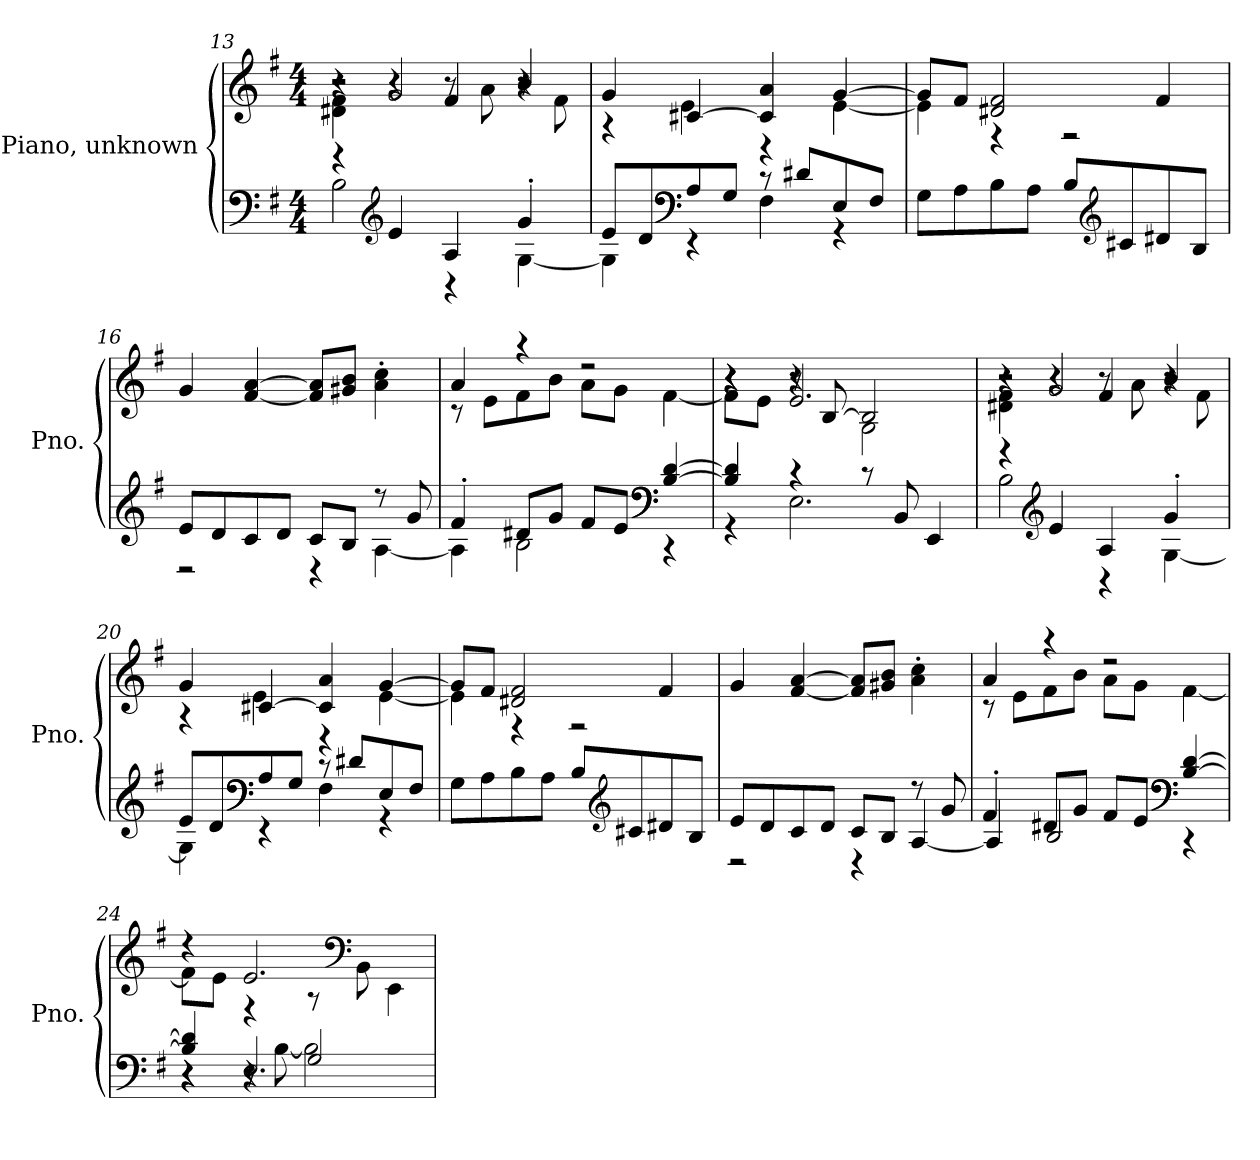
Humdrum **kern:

**kern	**kern
*part1	*part1
*staff2	*staff1
*I"Piano, unknown	*
*I'Pno.	*
*clefF4	*clefG2
*k[f#]	*k[f#]
*M4/4	*M4/4
=13	=13
*^	*^
*	*	*	*^
4r	2B\	4r	4d#X\ 4f#\	2r
*clefG2	*	*	*	*
4e/	.	2g/	4r	.
4A/	4r	.	8r	4f#/
.	.	.	8a\	.
4g'/	[4G\	4b/	8r	4r
.	.	.	8f#\	.
*	*	*	*v	*v
=14	=14	=14	=14
8e/L	4G\]	4g/	4r
8d/	.	.	.
*clefF4	*	*	*
8A/	4r	[4c#X/	4e\
8G/J	.	.	.
8r	4F#\	4c#/] 4a/	4r
8d#X/L	.	.	.
8E/	4r	[4g/	[4e\
8F#/J	.	.	.
*v	*v	*	*
=15	=15	=15
8G\L	8g/L]	4e\]
8A\	8f#/J	.
8B\	2d#X/ 2f#/	4r
8A\J	.	.
8B/L	.	2r
*clefG2	*	*
8c#X/	.	.
8d#X/	4f#/	.
8B/J	.	.
*	*v	*v
!!LO:LB:g=z
=16	=16
*^	*
8e/L	2r	4g/
8d/	.	.
8c/	.	[4f#/ [4a/
8d/J	.	.
8c/L	4r	8f#/] 8a/]L
8B/J	.	8g#X/ 8b/J
8r	[4A\	4a\' 4cc\'
8g/	.	.
=17	=17	=17
*	*	*^
4f#'/	4A\]	4a/	8r
.	.	.	8e\L
8d#X/L	2B\	4r	8f#\
8g/J	.	.	8b\J
8f#/L	.	2r	8a\L
8e/J	.	.	8g\J
*clefF4	*	*	*
[4B/ [4d#/	4r	.	[4f#\
=18	=18	=18	=18
*	*	*	*^
4B/] 4d#/]	4r	4r	8f#\L]	4r
.	.	.	8e\J	.
4r	2.E\	2.e/	4r	8r
.	.	.	.	[8B/
8r	.	.	2G\	2B/]
8BB/	.	.	.	.
4EE/	.	.	.	.
=19	=19	=19	=19	=19
4r	2B\	4r	4d#X\ 4f#\	2r
*clefG2	*	*	*	*
4e/	.	2g/	4r	.
4A/	4r	.	8r	4f#/
.	.	.	8a\	.
4g'/	[4G\	4b/	8r	4r
.	.	.	8f#\	.
*	*	*	*v	*v
!!LO:LB:g=z
=20	=20	=20	=20
8e/L	4G\]	4g/	4r
8d/	.	.	.
*clefF4	*	*	*
8A/	4r	[4c#X/	4e\
8G/J	.	.	.
8r	4F#\	4c#/] 4a/	4r
8d#X/L	.	.	.
8E/	4r	[4g/	[4e\
8F#/J	.	.	.
*v	*v	*	*
=21	=21	=21
8G\L	8g/L]	4e\]
8A\	8f#/J	.
8B\	2d#X/ 2f#/	4r
8A\J	.	.
8B/L	.	2r
*clefG2	*	*
8c#X/	.	.
8d#X/	4f#/	.
8B/J	.	.
*	*v	*v
=22	=22
*^	*
8e/L	2r	4g/
8d/	.	.
8c/	.	[4f#/ [4a/
8d/J	.	.
8c/L	4r	8f#/] 8a/]L
8B/J	.	8g#X/ 8b/J
8r	[4A/	4a\' 4cc\'
8g/	.	.
=23	=23	=23
*	*	*^
4f#'/	4A/]	4a/	8r
.	.	.	8e\L
8d#X/L	2B/	4r	8f#\
8g/J	.	.	8b\J
8f#/L	.	2r	8a\L
8e/J	.	.	8g\J
*clefF4	*	*	*
[4B/ [4d#/	4r	.	[4f#\
!!LO:PB:g=z	!!
=24	=24	=24	=24
*	*^	*	*
4B/] 4d#/]	4r	4r	4r	8f#\L]
.	.	.	.	8e\J
4r	8r	2.E/	2.e/	4r
.	[8B\	.	.	.
2G/	2B\]	.	.	8r
*	*	*	*clefF4	*
.	.	.	.	8BB\
.	.	.	.	4EE\
*v	*v	*v	*	*
*	*v	*v
=	=
*-	*-
